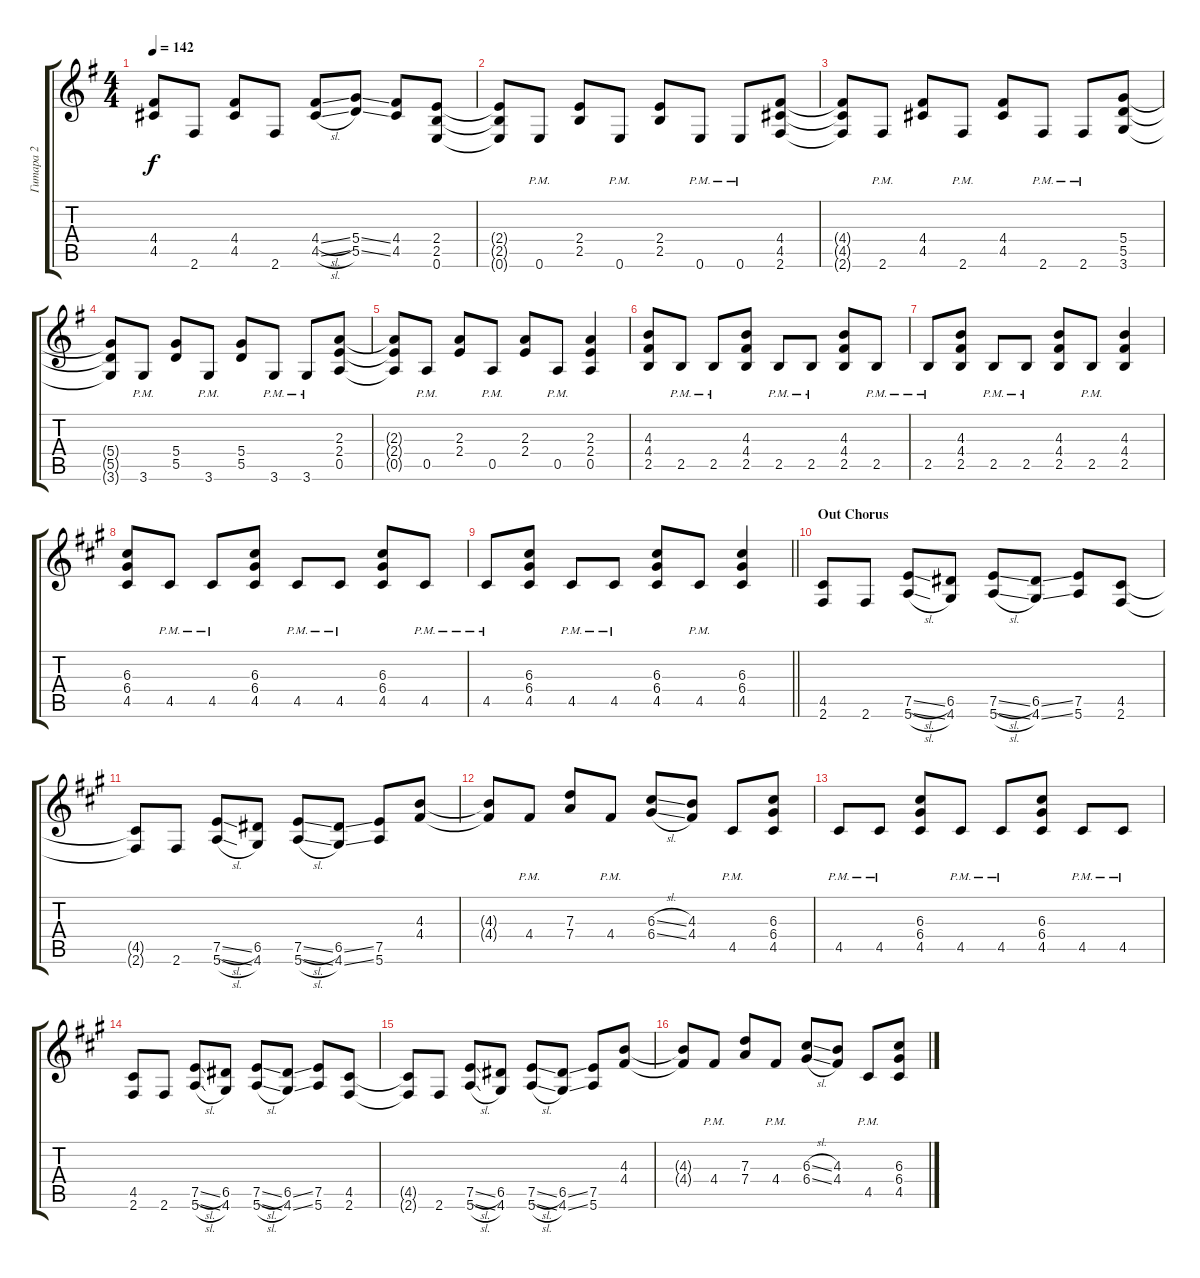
\track ("Гитара 2" "Гитара 2") {instrument distortionguitar}
\staff {score tabs}
\tuning (E4 B3 G3 D3 A2 E2) {hide}
\ts (4 4)
\tempo 142
\clef g2
\ks eminor
(4.4{t} 4.5{t}).8{dy f} 2.6.8 (4.4 4.5).8 2.6.8 (4.4{sl} 4.5{sl}).8 (5.4{ss} 5.5{ss}).8 (4.4 4.5).8 (2.4 2.5 0.6).8 |
(2.4{t} 2.5{t} 0.6{t}).8 0.6{pm}.8 (2.4 2.5).8 0.6{pm}.8 (2.4 2.5).8 0.6{pm}.8 0.6{pm}.8 (4.4 4.5 2.6).8 |
(4.4{t} 4.5{t} 2.6{t}).8 2.6{pm}.8 (4.4 4.5).8 2.6{pm}.8 (4.4 4.5).8 2.6{pm}.8 2.6{pm}.8 (5.4 5.5 3.6).8 |
(5.4{t} 5.5{t} 3.6{t}).8 3.6{pm}.8 (5.4 5.5).8 3.6{pm}.8 (5.4 5.5).8 3.6{pm}.8 3.6{pm}.8 (2.3 2.4 0.5).8 |
(2.3{t} 2.4{t} 0.5{t}).8 0.5{pm}.8 (2.3 2.4).8 0.5{pm}.8 (2.3 2.4).8 0.5{pm}.8 (2.3 2.4 0.5).4 |
(4.3 4.4 2.5).8 2.5{pm}.8 2.5{pm}.8 (4.3 4.4 2.5).8 2.5{pm}.8 2.5{pm}.8 (4.3 4.4 2.5).8 2.5{pm}.8 |
2.5{pm}.8 (4.3 4.4 2.5).8 2.5{pm}.8 2.5{pm}.8 (4.3 4.4 2.5).8 2.5{pm}.8 (4.3 4.4 2.5).4 |
\ks f#minor
(6.3 6.4 4.5).8 4.5{pm}.8 4.5{pm}.8 (6.3 6.4 4.5).8 4.5{pm}.8 4.5{pm}.8 (6.3 6.4 4.5).8 4.5{pm}.8 |
\barLineRight lightlight
4.5{pm}.8 (6.3 6.4 4.5).8 4.5{pm}.8 4.5{pm}.8 (6.3 6.4 4.5).8 4.5{pm}.8 (6.3 6.4 4.5).4 |
\section ("" "Out Chorus")
(4.5 2.6).8 2.6.8 (7.5{sl} 5.6{sl}).8 (6.5 4.6).8 (7.5{sl} 5.6{sl}).8 (6.5{ss} 4.6{ss}).8 (7.5 5.6).8 (4.5 2.6).8 |
(4.5{t} 2.6{t}).8 2.6.8 (7.5{sl} 5.6{sl}).8 (6.5 4.6).8 (7.5{sl} 5.6{sl}).8 (6.5{ss} 4.6{ss}).8 (7.5 5.6).8 (4.3 4.4).8 |
(4.3{t} 4.4{t}).8 4.4{pm}.8 (7.3 7.4).8 4.4{pm}.8 (6.3{sl} 6.4{sl}).8 (4.3 4.4).8 4.5{pm}.8 (6.3 6.4 4.5).8 |
4.5{pm}.8 4.5{pm}.8 (6.3 6.4 4.5).8 4.5{pm}.8 4.5{pm}.8 (6.3 6.4 4.5).8 4.5{pm}.8 4.5{pm}.8 |
(4.5 2.6).8 2.6.8 (7.5{sl} 5.6{sl}).8 (6.5 4.6).8 (7.5{sl} 5.6{sl}).8 (6.5{ss} 4.6{ss}).8 (7.5 5.6).8 (4.5 2.6).8 |
(4.5{t} 2.6{t}).8 2.6.8 (7.5{sl} 5.6{sl}).8 (6.5 4.6).8 (7.5{sl} 5.6{sl}).8 (6.5{ss} 4.6{ss}).8 (7.5 5.6).8 (4.3 4.4).8 |
(4.3{t} 4.4{t}).8 4.4{pm}.8 (7.3 7.4).8 4.4{pm}.8 (6.3{sl} 6.4{sl}).8 (4.3 4.4).8 4.5{pm}.8 (6.3 6.4 4.5).8
